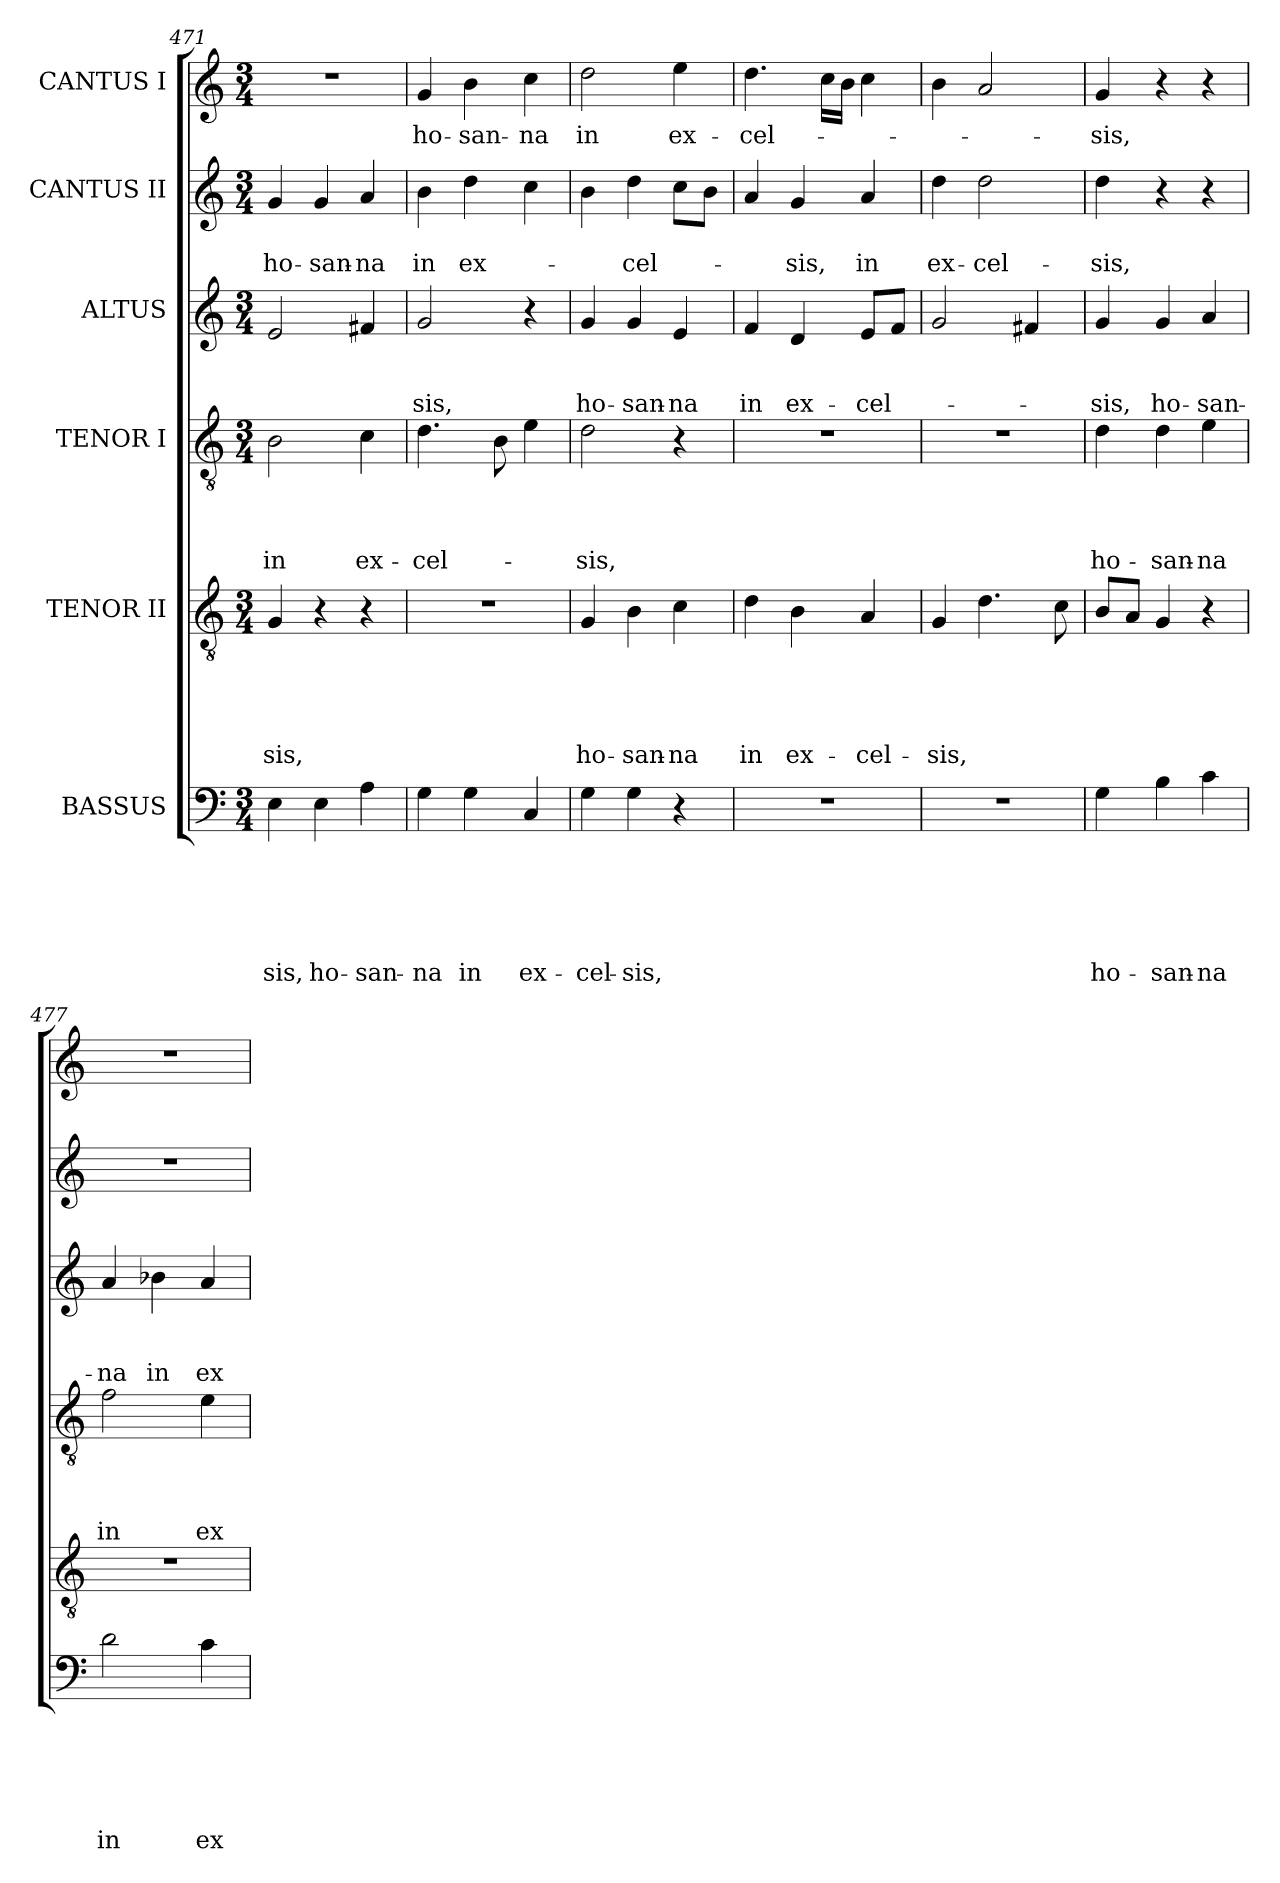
**kern	**text	**text	**text	**text	**text	**text	**kern	**text	**text	**text	**text	**text	**kern	**text	**text	**text	**text	**kern	**text	**text	**text	**kern	**text	**text	**kern	**text
*part6	*part6	*part6	*part6	*part6	*part6	*part6	*part5	*part5	*part5	*part5	*part5	*part5	*part4	*part4	*part4	*part4	*part4	*part3	*part3	*part3	*part3	*part2	*part2	*part2	*part1	*part1
*staff6	*staff6	*staff6	*staff6	*staff6	*staff6	*staff6	*staff5	*staff5	*staff5	*staff5	*staff5	*staff5	*staff4	*staff4	*staff4	*staff4	*staff4	*staff3	*staff3	*staff3	*staff3	*staff2	*staff2	*staff2	*staff1	*staff1
*I"BASSUS	*	*	*	*	*	*	*I"TENOR II	*	*	*	*	*	*I"TENOR I	*	*	*	*	*I"ALTUS	*	*	*	*I"CANTUS II	*	*	*I"CANTUS I	*
*clefF4	*	*	*	*	*	*	*clefGv2	*	*	*	*	*	*clefGv2	*	*	*	*	*clefG2	*	*	*	*clefG2	*	*	*clefG2	*
*k[]	*	*	*	*	*	*	*k[]	*	*	*	*	*	*k[]	*	*	*	*	*k[]	*	*	*	*k[]	*	*	*k[]	*
*C:	*	*	*	*	*	*	*C:	*	*	*	*	*	*C:	*	*	*	*	*C:	*	*	*	*C:	*	*	*C:	*
*M3/4	*	*	*	*	*	*	*M3/4	*	*	*	*	*	*M3/4	*	*	*	*	*M3/4	*	*	*	*M3/4	*	*	*M3/4	*
=471	=471	=471	=471	=471	=471	=471	=471	=471	=471	=471	=471	=471	=471	=471	=471	=471	=471	=471	=471	=471	=471	=471	=471	=471	=471	=471
!	!	!	!	!	!	!	!	!	!	!	!	!	!	!	!	!	!	!	!	!	!	!	!	!	!LO:N:vis=1	!
4E\	.	.	.	.	.	-sis,	4G/	.	.	.	.	-sis,	2B\	.	.	.	in	2e/	.	.	.	4g/	.	ho-	2.r	.
4E\	.	.	.	.	.	ho-	4r	.	.	.	.	.	.	.	.	.	.	.	.	.	.	4g/	.	-san-	.	.
4A\	.	.	.	.	.	-san-	4r	.	.	.	.	.	4c\	.	.	.	ex-	4f#/	.	.	.	4a/	.	-na	.	.
=472	=472	=472	=472	=472	=472	=472	=472	=472	=472	=472	=472	=472	=472	=472	=472	=472	=472	=472	=472	=472	=472	=472	=472	=472	=472	=472
!	!	!	!	!	!	!	!LO:N:vis=1	!	!	!	!	!	!	!	!	!	!	!	!	!	!	!	!	!	!	!
4G\	.	.	.	.	.	-na	2.r	.	.	.	.	.	4.d\	.	.	.	-cel-	2g/	.	.	-sis,	4b\	.	in	4g/	ho-
4G\	.	.	.	.	.	in	.	.	.	.	.	.	.	.	.	.	.	.	.	.	.	4dd\	.	ex-	4b\	-san-
.	.	.	.	.	.	.	.	.	.	.	.	.	8B\	.	.	.	.	.	.	.	.	.	.	.	.	.
4C/	.	.	.	.	.	ex-	.	.	.	.	.	.	4e\	.	.	.	.	4r	.	.	.	4cc\	.	.	4cc\	-na
=473	=473	=473	=473	=473	=473	=473	=473	=473	=473	=473	=473	=473	=473	=473	=473	=473	=473	=473	=473	=473	=473	=473	=473	=473	=473	=473
4G\	.	.	.	.	.	-cel-	4G/	.	.	.	.	ho-	2d\	.	.	.	-sis,	4g/	.	.	ho-	4b\	.	.	2dd\	in
4G\	.	.	.	.	.	-sis,	4B\	.	.	.	.	-san-	.	.	.	.	.	4g/	.	.	-san-	4dd\	.	-cel-	.	.
4r	.	.	.	.	.	.	4c\	.	.	.	.	-na	4r	.	.	.	.	4e/	.	.	-na	8cc\L	.	.	4ee\	ex-
.	.	.	.	.	.	.	.	.	.	.	.	.	.	.	.	.	.	.	.	.	.	8b\J	.	.	.	.
=474	=474	=474	=474	=474	=474	=474	=474	=474	=474	=474	=474	=474	=474	=474	=474	=474	=474	=474	=474	=474	=474	=474	=474	=474	=474	=474
!LO:N:vis=1	!	!	!	!	!	!	!	!	!	!	!	!	!LO:N:vis=1	!	!	!	!	!	!	!	!	!	!	!	!	!
2.r	.	.	.	.	.	.	4d\	.	.	.	.	in	2.r	.	.	.	.	4f/	.	.	in	4a/	.	.	4.dd\	-cel-
.	.	.	.	.	.	.	4B\	.	.	.	.	ex-	.	.	.	.	.	4d/	.	.	ex-	4g/	.	-sis,	.	.
.	.	.	.	.	.	.	.	.	.	.	.	.	.	.	.	.	.	.	.	.	.	.	.	.	16cc\LL	.
.	.	.	.	.	.	.	.	.	.	.	.	.	.	.	.	.	.	.	.	.	.	.	.	.	16b\JJ	.
.	.	.	.	.	.	.	4A/	.	.	.	.	-cel-	.	.	.	.	.	8e/L	.	.	-cel-	4a/	.	in	4cc\	.
.	.	.	.	.	.	.	.	.	.	.	.	.	.	.	.	.	.	8f/J	.	.	.	.	.	.	.	.
=475	=475	=475	=475	=475	=475	=475	=475	=475	=475	=475	=475	=475	=475	=475	=475	=475	=475	=475	=475	=475	=475	=475	=475	=475	=475	=475
!LO:N:vis=1	!	!	!	!	!	!	!	!	!	!	!	!	!LO:N:vis=1	!	!	!	!	!	!	!	!	!	!	!	!	!
2.r	.	.	.	.	.	.	4G/	.	.	.	.	-sis,	2.r	.	.	.	.	2g/	.	.	.	4dd\	.	ex-	4b\	.
.	.	.	.	.	.	.	4.d\	.	.	.	.	.	.	.	.	.	.	.	.	.	.	2dd\	.	-cel-	2a/	.
.	.	.	.	.	.	.	.	.	.	.	.	.	.	.	.	.	.	4f#/	.	.	.	.	.	.	.	.
.	.	.	.	.	.	.	8c\	.	.	.	.	.	.	.	.	.	.	.	.	.	.	.	.	.	.	.
!!LO:LB:g=z
=476	=476	=476	=476	=476	=476	=476	=476	=476	=476	=476	=476	=476	=476	=476	=476	=476	=476	=476	=476	=476	=476	=476	=476	=476	=476	=476
4G\	.	.	.	.	.	ho-	8B/L	.	.	.	.	.	4d\	.	.	.	ho-	4g/	.	.	-sis,	4dd\	.	-sis,	4g/	-sis,
.	.	.	.	.	.	.	8A/J	.	.	.	.	.	.	.	.	.	.	.	.	.	.	.	.	.	.	.
4B\	.	.	.	.	.	-san-	4G/	.	.	.	.	.	4d\	.	.	.	-san-	4g/	.	.	ho-	4r	.	.	4r	.
4c\	.	.	.	.	.	-na	4r	.	.	.	.	.	4e\	.	.	.	-na	4a/	.	.	-san-	4r	.	.	4r	.
=477	=477	=477	=477	=477	=477	=477	=477	=477	=477	=477	=477	=477	=477	=477	=477	=477	=477	=477	=477	=477	=477	=477	=477	=477	=477	=477
!	!	!	!	!	!	!	!LO:N:vis=1	!	!	!	!	!	!	!	!	!	!	!	!	!	!	!LO:N:vis=1	!	!	!LO:N:vis=1	!
2d\	.	.	.	.	.	in	2.r	.	.	.	.	.	2f\	.	.	.	in	4a/	.	.	-na	2.r	.	.	2.r	.
.	.	.	.	.	.	.	.	.	.	.	.	.	.	.	.	.	.	4b-\	.	.	in	.	.	.	.	.
4c\	.	.	.	.	.	ex-	.	.	.	.	.	.	4e\	.	.	.	ex-	4a/	.	.	ex-	.	.	.	.	.
=	=	=	=	=	=	=	=	=	=	=	=	=	=	=	=	=	=	=	=	=	=	=	=	=	=	=
*-	*-	*-	*-	*-	*-	*-	*-	*-	*-	*-	*-	*-	*-	*-	*-	*-	*-	*-	*-	*-	*-	*-	*-	*-	*-	*-
